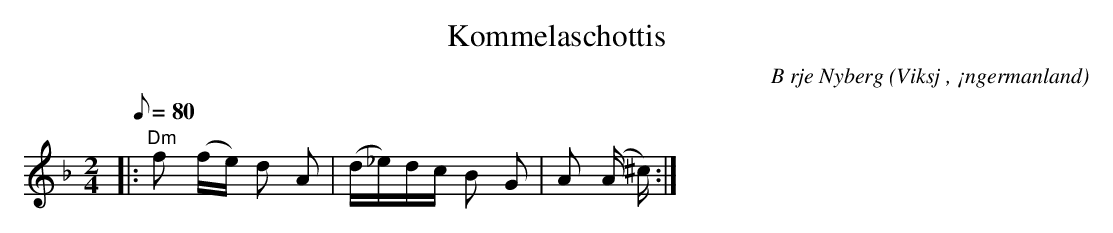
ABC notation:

X:1
T:Kommelaschottis
C:B rje Nyberg
O:Viksj , ¡ngermanland
M:2/4
L:1/8
Q:80
K:Dm
|: "Dm"f (f/2e/2) d A | (d/2_e/2)d/2c/2 B G | A (A/2 ^c/2) :|
